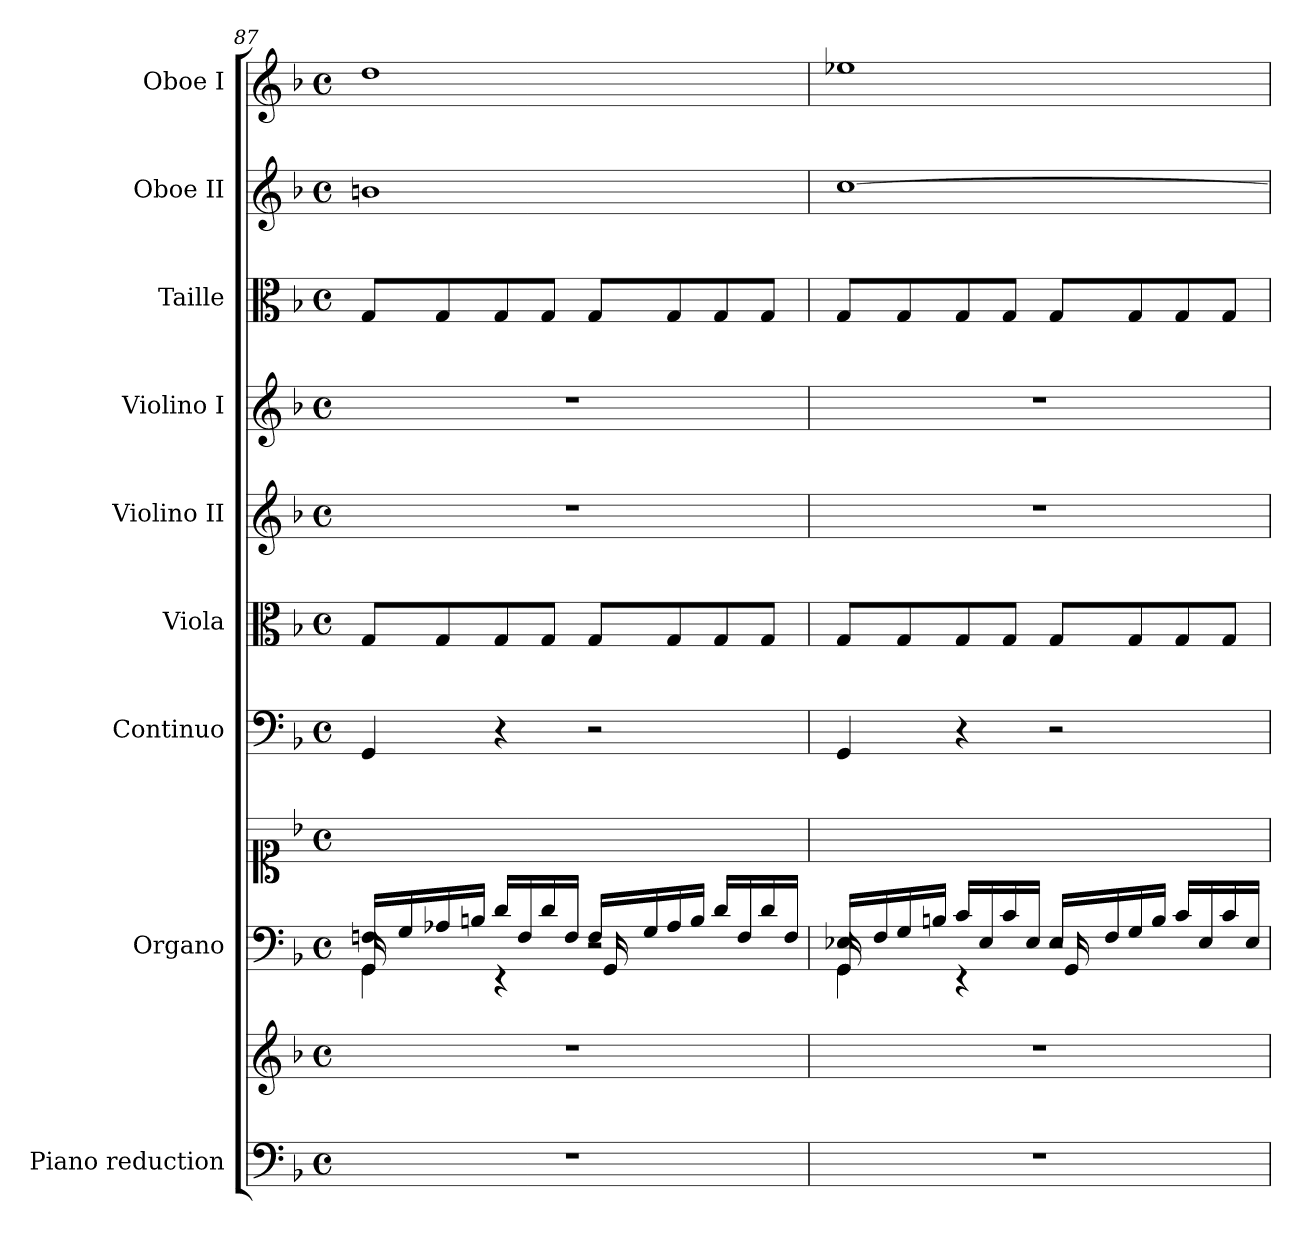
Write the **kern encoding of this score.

**kern	**kern	**kern	**kern	**kern	**kern	**kern	**kern	**kern	**kern	**kern
*part9	*part9	*part8	*part8	*part7	*part6	*part5	*part4	*part3	*part2	*part1
*staff11	*staff10	*staff9	*staff8	*staff7	*staff6	*staff5	*staff4	*staff3	*staff2	*staff1
*I"Piano reduction	*	*I"Organo	*	*I"Continuo	*I"Viola	*I"Violino II	*I"Violino I	*I"Taille	*I"Oboe II	*I"Oboe I
*I'Pno	*	*	*	*	*I'Vla	*I'Vln	*I'Vln	*	*I'Ob	*I'Ob
*clefF4	*clefG2	*clefF4	*clefC1	*clefF4	*clefC3	*clefG2	*clefG2	*clefC3	*clefG2	*clefG2
*k[b-]	*k[b-]	*k[b-]	*k[b-]	*k[b-]	*k[b-]	*k[b-]	*k[b-]	*k[b-]	*k[b-]	*k[b-]
*M4/4	*M4/4	*M4/4	*M4/4	*M4/4	*M4/4	*M4/4	*M4/4	*M4/4	*M4/4	*M4/4
*met(c)	*met(c)	*met(c)	*met(c)	*met(c)	*met(c)	*met(c)	*met(c)	*met(c)	*met(c)	*met(c)
=87	=87	=87	=87	=87	=87	=87	=87	=87	=87	=87
*	*	*^	*	*	*	*	*	*	*	*
*	*	*	*^	*	*	*	*	*	*	*	*
1r	1r	16Fn/LL	4GG\	16GG/	1ryy	4GG/	8G/L	1r	1r	8G/L	1bn	1dd
.	.	16G/	.	16ryy	.	.	.	.	.	.	.	.
.	.	16A-X/	.	8ryy	.	.	8G/	.	.	8G/	.	.
.	.	16Bn/JJ	.	.	.	.	.	.	.	.	.	.
.	.	16d/LL	4r	4ryy	.	4r	8G/	.	.	8G/	.	.
.	.	16F/	.	.	.	.	.	.	.	.	.	.
.	.	16d/	.	.	.	.	8G/J	.	.	8G/J	.	.
.	.	16F/JJ	.	.	.	.	.	.	.	.	.	.
.	.	16F/LL	2r	16GG/	.	2r	8G/L	.	.	8G/L	.	.
.	.	16G/	.	16ryy	.	.	.	.	.	.	.	.
.	.	16A-/	.	8ryy	.	.	8G/	.	.	8G/	.	.
.	.	16B/JJ	.	.	.	.	.	.	.	.	.	.
.	.	16d/LL	.	4ryy	.	.	8G/	.	.	8G/	.	.
.	.	16F/	.	.	.	.	.	.	.	.	.	.
.	.	16d/	.	.	.	.	8G/J	.	.	8G/J	.	.
.	.	16F/JJ	.	.	.	.	.	.	.	.	.	.
!!LO:PB:g=z
=88	=88	=88	=88	=88	=88	=88	=88	=88	=88	=88	=88	=88
1r	1r	16E-X/LL	4GG\	16GG/	1ryy	4GG/	8G/L	1r	1r	8G/L	[1cc	1ee-X
.	.	16F/	.	16ryy	.	.	.	.	.	.	.	.
.	.	16G/	.	8ryy	.	.	8G/	.	.	8G/	.	.
.	.	16Bn/JJ	.	.	.	.	.	.	.	.	.	.
.	.	16c/LL	4r	4ryy	.	4r	8G/	.	.	8G/	.	.
.	.	16E-/	.	.	.	.	.	.	.	.	.	.
.	.	16c/	.	.	.	.	8G/J	.	.	8G/J	.	.
.	.	16E-/JJ	.	.	.	.	.	.	.	.	.	.
.	.	16E-/LL	2r	16GG/	.	2r	8G/L	.	.	8G/L	.	.
.	.	16F/	.	16ryy	.	.	.	.	.	.	.	.
.	.	16G/	.	8ryy	.	.	8G/	.	.	8G/	.	.
.	.	16B/JJ	.	.	.	.	.	.	.	.	.	.
.	.	16c/LL	.	4ryy	.	.	8G/	.	.	8G/	.	.
.	.	16E-/	.	.	.	.	.	.	.	.	.	.
.	.	16c/	.	.	.	.	8G/J	.	.	8G/J	.	.
.	.	16E-/JJ	.	.	.	.	.	.	.	.	.	.
*	*	*v	*v	*v	*	*	*	*	*	*	*	*
=	=	=	=	=	=	=	=	=	=	=
*-	*-	*-	*-	*-	*-	*-	*-	*-	*-	*-
